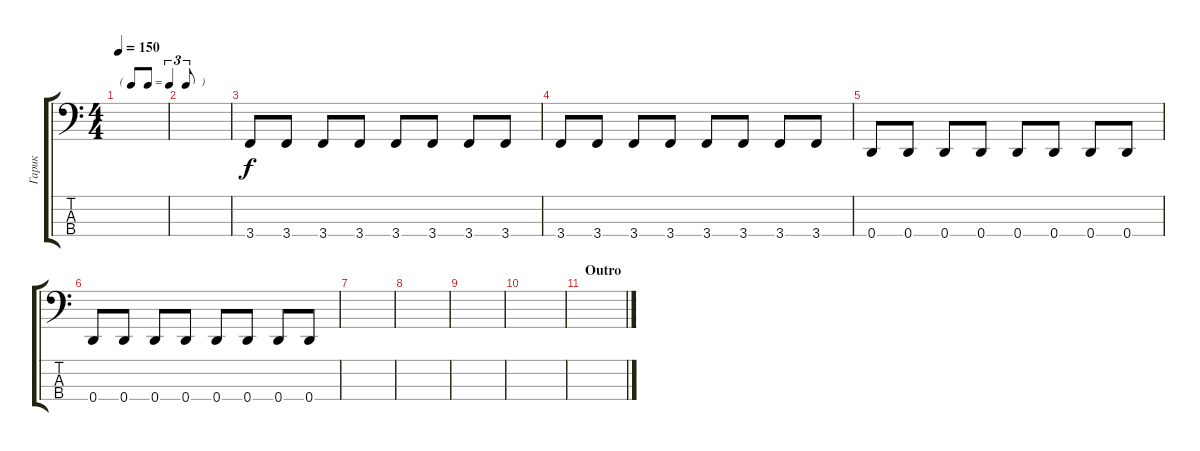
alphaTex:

\track ("Гарик" "Гарик") {instrument electricbassfinger}
\staff {score tabs}
\tuning (F2 C2 G1 D1) {hide}
\ts (4 4)
\tf triplet8th
\tempo 150
\clef f4
\ks c
|
|
3.4.8 3.4.8 3.4.8 3.4.8 3.4.8 3.4.8 3.4.8 3.4.8 |
3.4.8 3.4.8 3.4.8 3.4.8 3.4.8 3.4.8 3.4.8 3.4.8 |
0.4.8 0.4.8 0.4.8 0.4.8 0.4.8 0.4.8 0.4.8 0.4.8 |
0.4.8 0.4.8 0.4.8 0.4.8 0.4.8 0.4.8 0.4.8 0.4.8 |
|
|
|
|
\section ("" "Outro")
